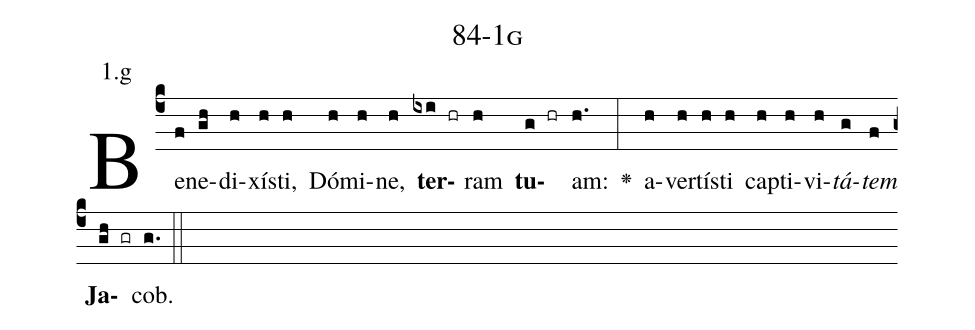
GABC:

name: 84-1g;
annotation: 1.g;
%%
(c4)Be(f)ne(gh)di(h)xís(h)ti,(h) Dó(h)mi(h)ne,(h) <b>ter</b>(ixi hr)ram(h) <b>tu</b>(g hr)am:(h.) <v>\greheightstar</v>(:) a(h)ver(h)tís(h)ti(h) cap(h)ti(h)vi(h)<i>tá</i>(g)<i>tem</i>(f) <b>Ja</b>(gh gr)cob.(g.) (::)


%E(h) u(h) o(g) u(f) a(gh) e.(g.) (::)
